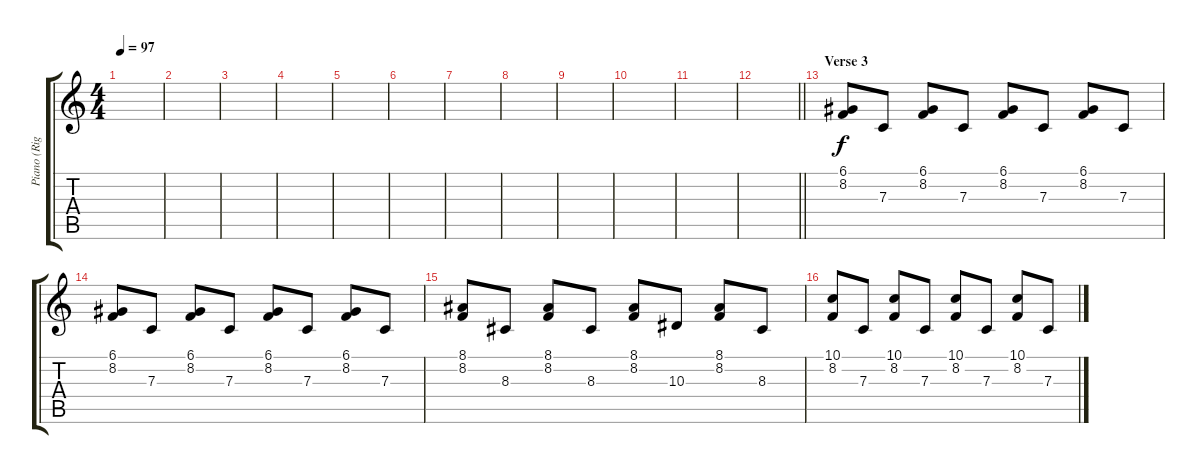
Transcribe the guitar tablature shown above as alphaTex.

\track ("Piano (Right Hand)" "Piano (Rig") {instrument acousticgrandpiano}
\staff {score tabs}
\tuning (D4 A3 F3 C3 G2 D2) {hide}
\ts (4 4)
\tempo 97
\clef g2
\ks c
|
|
|
|
|
|
|
|
|
|
|
\barLineRight lightlight
|
\section ("" "Verse 3")
(6.1 8.2).8 7.3.8 (6.1 8.2).8 7.3.8 (6.1 8.2).8 7.3.8 (6.1 8.2).8 7.3.8 |
(6.1 8.2).8 7.3.8 (6.1 8.2).8 7.3.8 (6.1 8.2).8 7.3.8 (6.1 8.2).8 7.3.8 |
(8.1 8.2).8 8.3.8 (8.1 8.2).8 8.3.8 (8.1 8.2).8 10.3.8 (8.1 8.2).8 8.3.8 |
(10.1 8.2).8 7.3.8 (10.1 8.2).8 7.3.8 (10.1 8.2).8 7.3.8 (10.1 8.2).8 7.3.8
